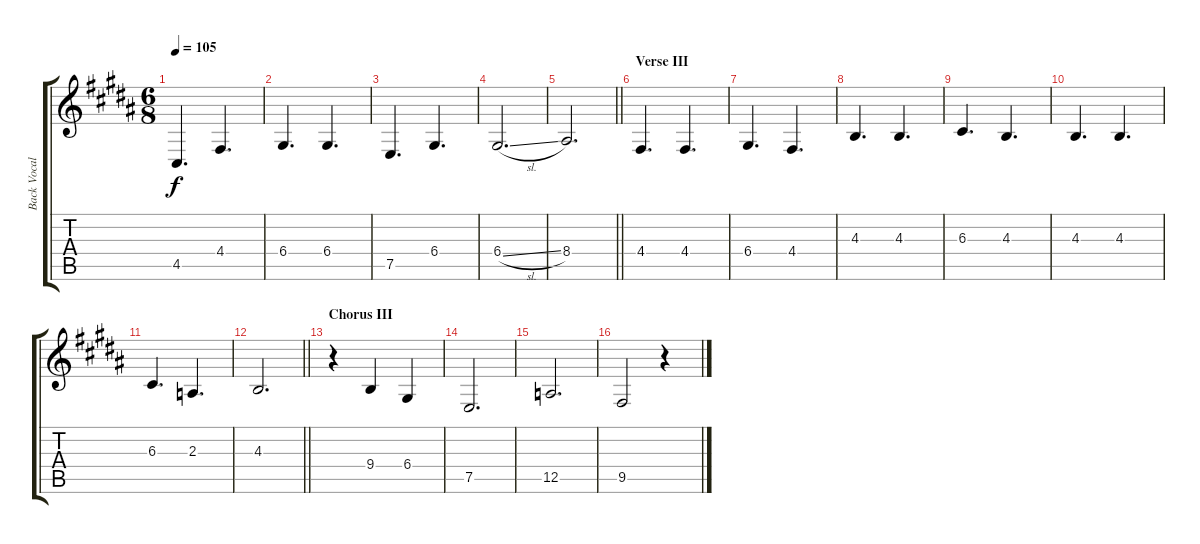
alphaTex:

\track ("Back Vocals" "Back Vocal") {instrument sopranosax}
\staff {score tabs}
\tuning (E4 B3 G3 D3 A2 E2) {hide}
\ts (6 8)
\tempo 105
\clef g2
\ks b
4.5.4{d dy f} 4.4.4{d} |
6.4.4{d} 6.4.4{d} |
7.5.4{d} 6.4.4{d} |
6.4{sl}.2{d} |
\barLineRight lightlight
8.4.2{d} |
\section ("" "Verse III")
4.4.4{d} 4.4.4{d} |
6.4.4{d} 4.4.4{d} |
4.3.4{d} 4.3.4{d} |
6.3.4{d} 4.3.4{d} |
4.3.4{d} 4.3.4{d} |
6.3.4{d} 2.3.4{d} |
\barLineRight lightlight
4.3.2{d} |
\section ("" "Chorus III")
r.4 9.4.4 6.4.4 |
7.5.2{d} |
12.5.2{d} |
9.5.2 r.4
